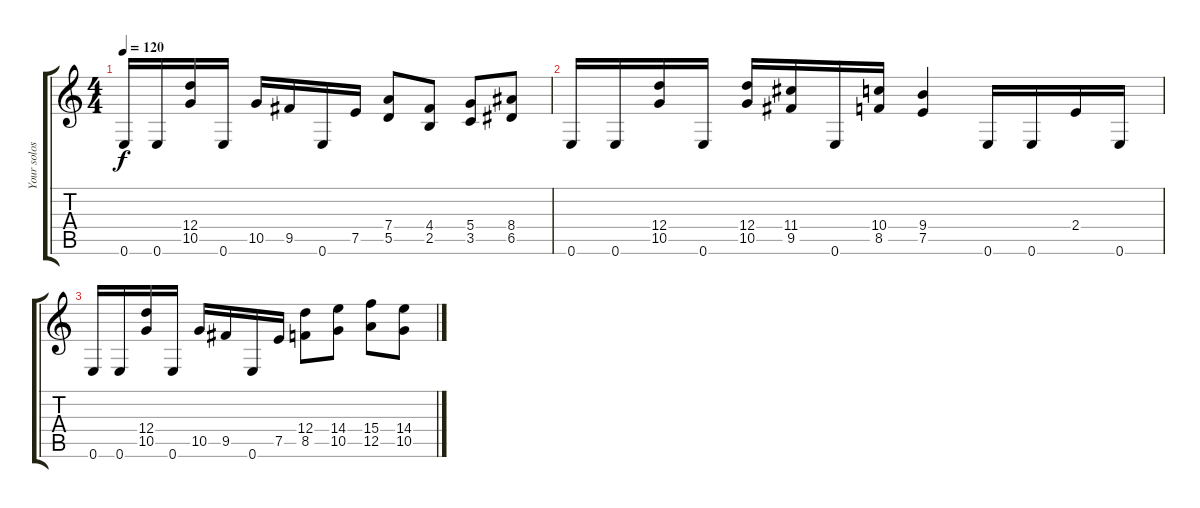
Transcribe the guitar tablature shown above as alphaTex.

\track ("Your solos here!" "Your solos") {instrument distortionguitar}
\staff {score tabs}
\tuning (E4 B3 G3 D3 A2 E2) {hide}
\ts (4 4)
\tempo 120
\clef g2
\ks c
0.6.16{dy f instrument distortionguitar} 0.6.16 (12.4 10.5).16 0.6.16 10.5.16 9.5.16 0.6.16 7.5.16 (7.4 5.5).8 (4.4 2.5).8 (5.4 3.5).8 (8.4 6.5).8 |
0.6.16{instrument distortionguitar} 0.6.16 (12.4 10.5).16 0.6.16 (12.4 10.5).16 (11.4 9.5).16 0.6.16 (10.4 8.5).16 (9.4 7.5).4 0.6.16 0.6.16 2.4.16 0.6.16 |
0.6.16{instrument distortionguitar} 0.6.16 (12.4 10.5).16 0.6.16 10.5.16 9.5.16 0.6.16 7.5.16 (12.4 8.5).8 (14.4 10.5).8 (15.4 12.5).8 (14.4 10.5).8
